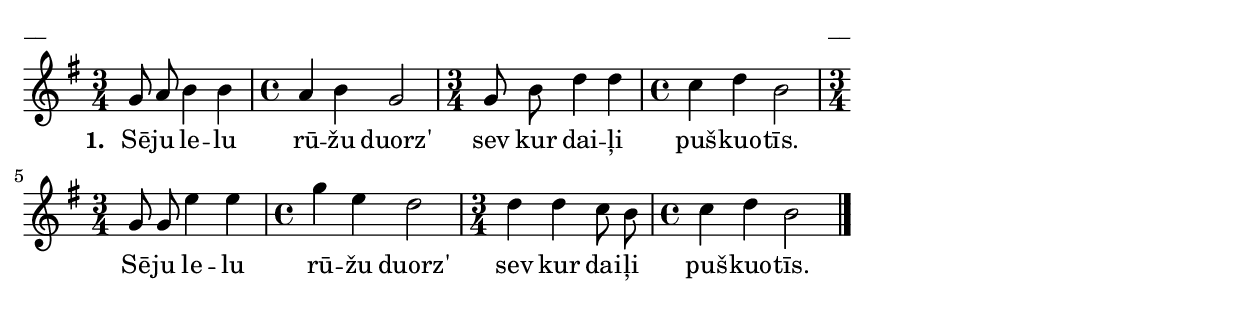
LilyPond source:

\version "2.13.18"

\paper {
line-width = 14\cm
left-margin = 0.4\cm
between-system-padding = 0.1\cm
between-system-space = 0.1\cm
}
% SBTZK, p.72
\layout {
indent = #0
ragged-last = ##f
}


voiceA = \relative c' {
\clef "treble"
\key g \major
\time 3/4
g'8 a b4 b | \time 4/4 a b g2 | \time 3/4 g8 b d4 d | \time 4/4 c d b2 |
\time 3/4 g8 g e'4 e | \time 4/4 g e d2 | \time 3/4 d4 d c8 b | \time 4/4 c4 d b2 \bar"|."
}

lyricA = \lyricmode {
\set stanza = "1. "
Sē -- ju le -- lu rū -- žu duorz' sev kur dai -- ļi puš -- kuo -- tīs.
Sē -- ju le -- lu rū -- žu duorz' sev kur dai -- ļi puš -- kuo -- tīs.
}


fullScore = <<
%\new ChordNames { \chordsA }
\new Staff {
<<
\new Voice = "voiceA" { \oneVoice \autoBeamOff \voiceA }
\lyricsto "voiceA" \new Lyrics  \lyricA
%\new Voice = "voiceB" { \voiceTwo \autoBeamOff \voiceB }
>>
}
>>



\score {
\fullScore
\header { piece = "__" opus = "__" }
}
\markup { \with-color #(x11-color 'white) \sans \smaller "__" }
\score {
\unfoldRepeats
\fullScore
\midi {
\context { \Staff \remove "Staff_performer" }
\context { \Voice \consists "Staff_performer" }
}
}


